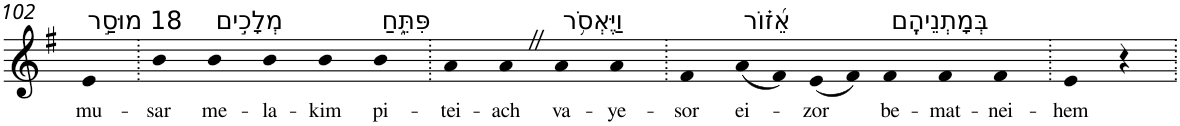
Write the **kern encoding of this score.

**kern	**text
*part1	*part1
*staff1	*staff1
*I"Piano	*
*I'Pno	*
!!LO:PB:g=z
*clefG2	*
*k[f#]	*
*G:	*
=102	=102
!LO:TX:a:t=18 מוּסַ֣ר	!
!	!LO:LY:b
4e	mu-
=103.	=103.
!	!LO:LY:b
4b	-sar
!LO:TX:a:t=מְלָכִ֣ים	!
!	!LO:LY:b
4b	me-
!	!LO:LY:b
4b	-la-
!	!LO:LY:b
4b	-kim
!LO:TX:a:t=פִּתֵּ֑חַ	!
!	!LO:LY:b
4b	pi-
=104.	=104.
!	!LO:LY:b
4a	-tei-
!	!LO:LY:b
4aZ	-ach
!LO:TX:a:t=וַיֶּאְסֹ֥ר	!
!	!LO:LY:b
4a	va-
!	!LO:LY:b
4a	-ye-
=105.	=105.
!	!LO:LY:b
4f#	-sor
!LO:TX:a:t=אֵ֝ז֗וֹר	!
!	!LO:LY:b
(8a	ei-
8f#)	.
!	!LO:LY:b
(8e	-zor
8f#)	.
!LO:TX:a:t=בְּמָתְנֵיהֶֽם	!
!	!LO:LY:b
4f#	be-
!	!LO:LY:b
4f#	-mat-
!	!LO:LY:b
4f#	-nei-
=106.	=106.
!	!LO:LY:b
4e	-hem
4r	.
=.	=.
*-	*-
